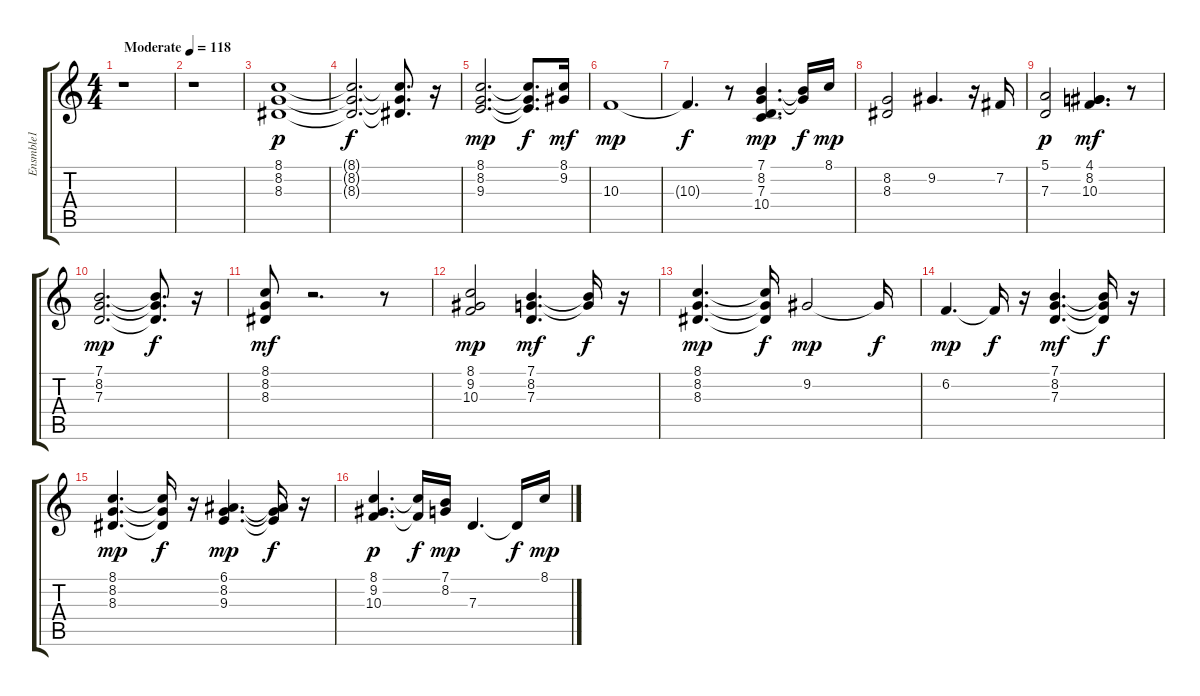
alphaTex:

\track ("Ensmble1" "Ensmble1") {instrument stringensemble1}
\staff {score tabs}
\tuning (E4 B3 G3 D3 A2 E2) {hide}
\ts (4 4)
\tempo (118 "Moderate")
\clef g2
\ks c
r.1{dy p instrument stringensemble1} |
r.1 |
(8.1 8.2 8.3).1 |
(8.1{t} 8.2{t} 8.3{t}).2{d dy f} (8.1{t} 8.2{t} 8.3{t}).8{d} r.16 |
(8.1 8.2 9.3).2{d dy mp} (8.1{t} 8.2{t} 9.3{t}).8{d dy f} (8.1 9.2).16{dy mf} |
10.3.1{dy mp} |
10.3{t}.4{d dy f} r.8 (7.1 8.2 7.3 10.4).4{d dy mp} (7.1{t} 8.2{t}).16{dy f} 8.1.16{dy mp} |
(8.2 8.3).2 9.2.4{d} r.16 7.2.16 |
(5.1 7.3).2{dy p} (4.1 8.2 10.3).4{d dy mf} r.8 |
(7.1 8.2 7.3).2{d dy mp} (7.1{t} 8.2{t} 7.3{t}).8{d dy f} r.16 |
(8.1 8.2 8.3).8{dy mf} r.2{d} r.8 |
(8.1 9.2 10.3).2{dy mp} (7.1 8.2 7.3).4{d dy mf} (7.1{t} 8.2{t}).16{dy f} r.16 |
(8.1 8.2 8.3).4{d dy mp} (8.1{t} 8.2{t} 8.3{t}).16{dy f} 9.2.2{dy mp} 9.2{t}.16{dy f} |
6.2.4{d dy mp} 6.2{t}.16{dy f} r.16 (7.1 8.2 7.3).4{d dy mf} (7.1{t} 8.2{t} 7.3{t}).16{dy f} r.16 |
(8.1 8.2 8.3).4{d dy mp} (8.1{t} 8.2{t} 8.3{t}).16{dy f} r.16 (6.1 8.2 9.3).4{d dy mp} (6.1{t} 8.2{t} 9.3{t}).16{dy f} r.16 |
(8.1 9.2 10.3).4{d dy p} (8.1{t} 10.3{t}).16{dy f} (7.1 8.2).16{dy mp} 7.3.4{d} 7.3{t}.16{dy f} 8.1.16{dy mp}
